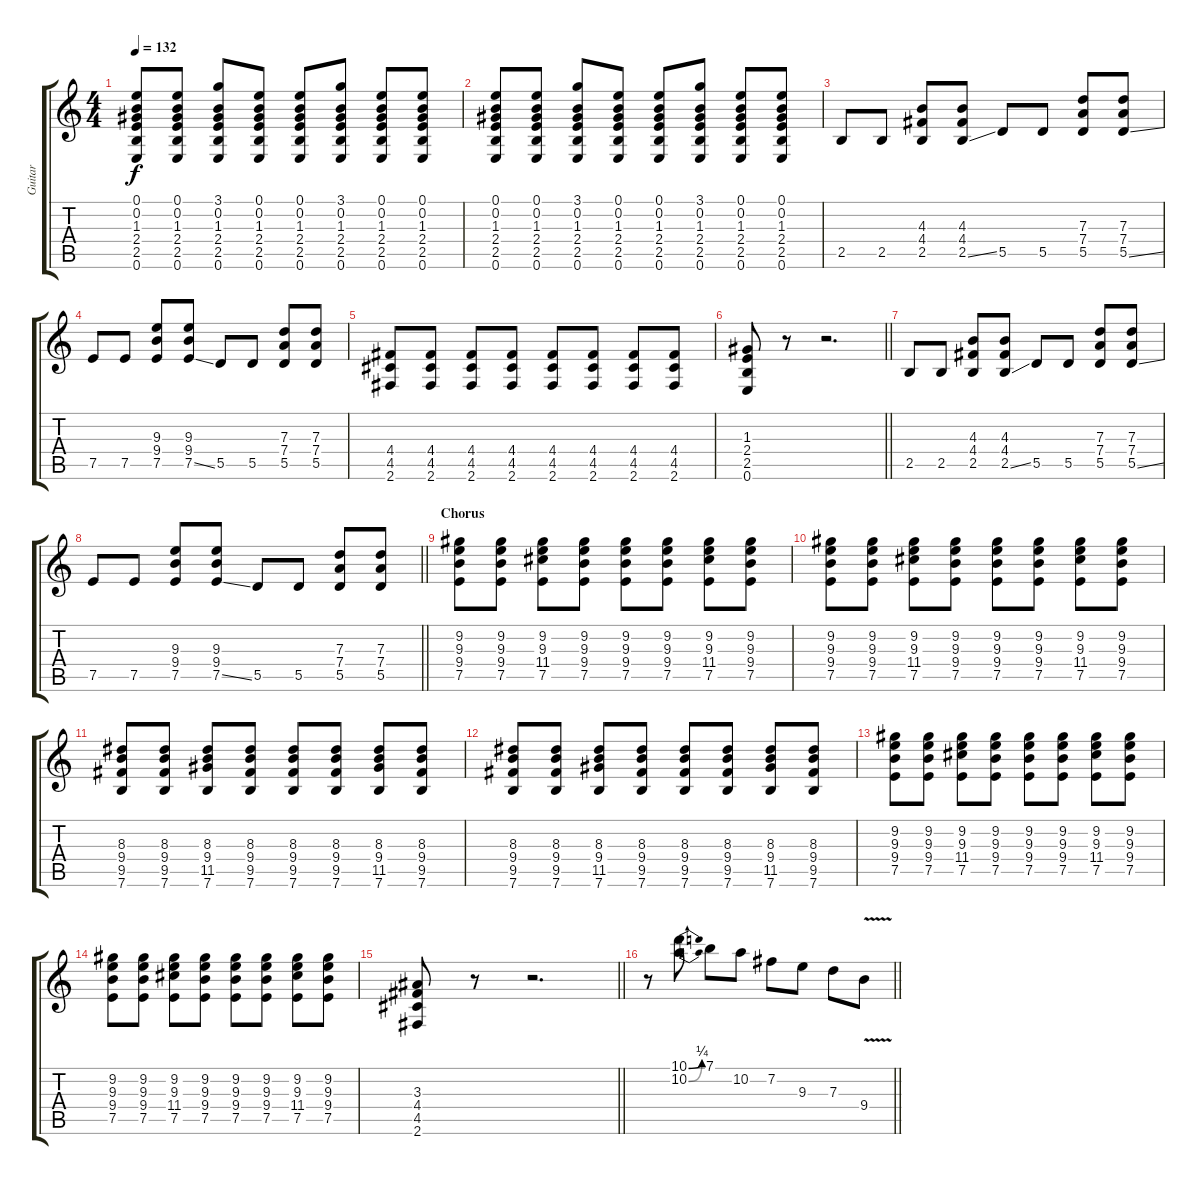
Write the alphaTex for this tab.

\track ("Guitar" "Guitar") {instrument overdrivenguitar}
\staff {score tabs}
\tuning (E4 B3 G3 D3 A2 E2) {hide}
\ts (4 4)
\tempo 132
\clef g2
\ks c
(0.1 0.2 1.3 2.4 2.5 0.6).8{dy f} (0.1 0.2 1.3 2.4 2.5 0.6).8 (3.1 0.2 1.3 2.4 2.5 0.6).8 (0.1 0.2 1.3 2.4 2.5 0.6).8 (0.1 0.2 1.3 2.4 2.5 0.6).8 (3.1 0.2 1.3 2.4 2.5 0.6).8 (0.1 0.2 1.3 2.4 2.5 0.6).8 (0.1 0.2 1.3 2.4 2.5 0.6).8 |
(0.1 0.2 1.3 2.4 2.5 0.6).8 (0.1 0.2 1.3 2.4 2.5 0.6).8 (3.1 0.2 1.3 2.4 2.5 0.6).8 (0.1 0.2 1.3 2.4 2.5 0.6).8 (0.1 0.2 1.3 2.4 2.5 0.6).8 (3.1 0.2 1.3 2.4 2.5 0.6).8 (0.1 0.2 1.3 2.4 2.5 0.6).8 (0.1 0.2 1.3 2.4 2.5 0.6).8 |
2.5.8 2.5.8 (4.3 4.4 2.5).8 (4.3 4.4 2.5{ss}).8 5.5.8 5.5.8 (7.3 7.4 5.5).8 (7.3 7.4 5.5{ss}).8 |
7.5.8 7.5.8 (9.3 9.4 7.5).8 (9.3 9.4 7.5{ss}).8 5.5.8 5.5.8 (7.3 7.4 5.5).8 (7.3 7.4 5.5).8 |
(4.4 4.5 2.6).8 (4.4 4.5 2.6).8 (4.4 4.5 2.6).8 (4.4 4.5 2.6).8 (4.4 4.5 2.6).8 (4.4 4.5 2.6).8 (4.4 4.5 2.6).8 (4.4 4.5 2.6).8 |
\barLineRight lightlight
(1.3 2.4 2.5 0.6).8 r.8 r.2{d} |
2.5.8 2.5.8 (4.3 4.4 2.5).8 (4.3 4.4 2.5{ss}).8 5.5.8 5.5.8 (7.3 7.4 5.5).8 (7.3 7.4 5.5{ss}).8 |
\barLineRight lightlight
7.5.8 7.5.8 (9.3 9.4 7.5).8 (9.3 9.4 7.5{ss}).8 5.5.8 5.5.8 (7.3 7.4 5.5).8 (7.3 7.4 5.5).8 |
\section ("" "Chorus")
(9.2 9.3 9.4 7.5).8 (9.2 9.3 9.4 7.5).8 (9.2 9.3 11.4 7.5).8 (9.2 9.3 9.4 7.5).8 (9.2 9.3 9.4 7.5).8 (9.2 9.3 9.4 7.5).8 (9.2 9.3 11.4 7.5).8 (9.2 9.3 9.4 7.5).8 |
(9.2 9.3 9.4 7.5).8 (9.2 9.3 9.4 7.5).8 (9.2 9.3 11.4 7.5).8 (9.2 9.3 9.4 7.5).8 (9.2 9.3 9.4 7.5).8 (9.2 9.3 9.4 7.5).8 (9.2 9.3 11.4 7.5).8 (9.2 9.3 9.4 7.5).8 |
(8.3 9.4 9.5 7.6).8 (8.3 9.4 9.5 7.6).8 (8.3 9.4 11.5 7.6).8 (8.3 9.4 9.5 7.6).8 (8.3 9.4 9.5 7.6).8 (8.3 9.4 9.5 7.6).8 (8.3 9.4 11.5 7.6).8 (8.3 9.4 9.5 7.6).8 |
(8.3 9.4 9.5 7.6).8 (8.3 9.4 9.5 7.6).8 (8.3 9.4 11.5 7.6).8 (8.3 9.4 9.5 7.6).8 (8.3 9.4 9.5 7.6).8 (8.3 9.4 9.5 7.6).8 (8.3 9.4 11.5 7.6).8 (8.3 9.4 9.5 7.6).8 |
(9.2 9.3 9.4 7.5).8 (9.2 9.3 9.4 7.5).8 (9.2 9.3 11.4 7.5).8 (9.2 9.3 9.4 7.5).8 (9.2 9.3 9.4 7.5).8 (9.2 9.3 9.4 7.5).8 (9.2 9.3 11.4 7.5).8 (9.2 9.3 9.4 7.5).8 |
(9.2 9.3 9.4 7.5).8 (9.2 9.3 9.4 7.5).8 (9.2 9.3 11.4 7.5).8 (9.2 9.3 9.4 7.5).8 (9.2 9.3 9.4 7.5).8 (9.2 9.3 9.4 7.5).8 (9.2 9.3 11.4 7.5).8 (9.2 9.3 9.4 7.5).8 |
\barLineRight lightlight
(3.3 4.4 4.5 2.6).8 r.8 r.2{d} |
\barLineRight lightlight
r.8 (10.1{be (bend 0 0 60 1)} 10.2{be (bend 0 0 60 1)}).8 7.1.8 10.2.8 7.2.8 9.3.8 7.3.8 9.4{v}.8
